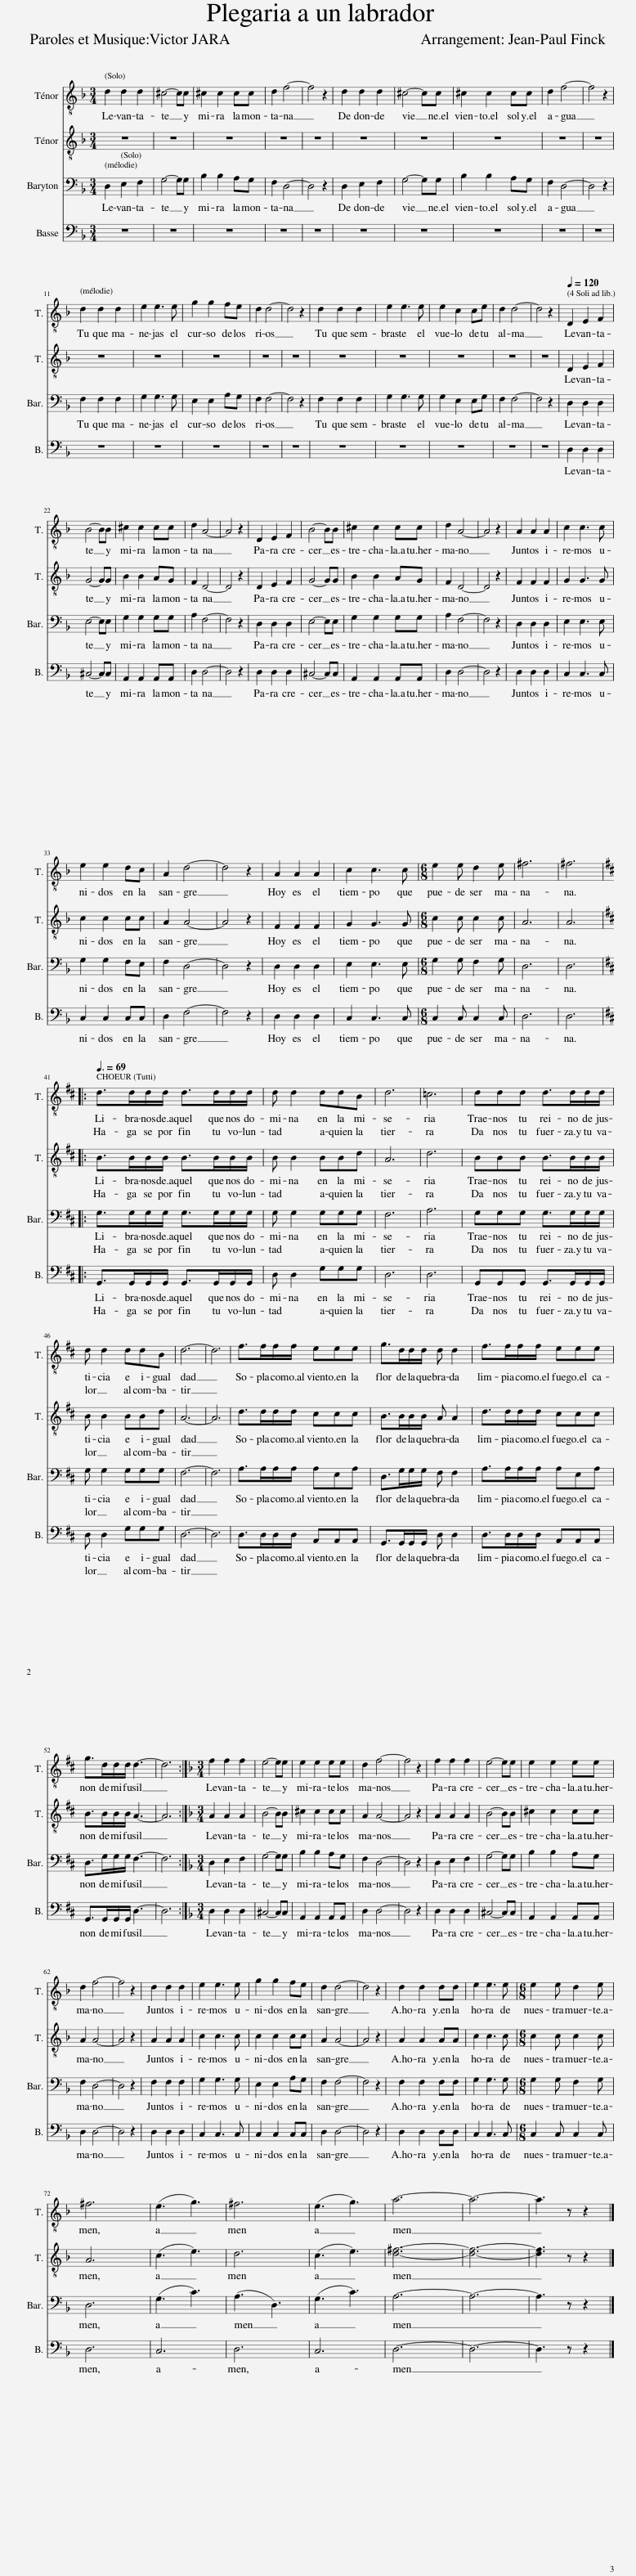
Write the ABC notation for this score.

X:1
%%score 1 2 3 4
L:1/8
M:3/4
I:linebreak $
K:F
V:1 treble-8
V:2 treble-8
V:3 bass
V:4 bass
V:1
 d2 d2 d2 | ^c4- cc | ^c2 c2 cc | d2 f4- | f4 z2 | %5
 d2 d2 d2 | ^c4- cc | ^c2 c2 cc | d2 f4- | f4 z2 |$ %10
 d2 d2 d2 | e2 e3 e | g2 g2 fe | d2 d4- | d4 z2 | %15
 d2 d2 d2 | e2 e3 e | e2 c2 ce | d2 d4- | d4 z2 | %20
[Q:1/4=120] D2 E2 F2 |$ B4- BB | ^c2 c2 cc | d2 A4- | A4 z2 | %25
 D2 E2 F2 | B4- BB | ^c2 c2 cc | d2 A4- | A4 z2 | %30
 A2 A2 A2 | c2 c3 c |$ e2 e2 dc | A2 d4- | d4 z2 | %35
 A2 A2 A2 | c2 c3 c |[M:6/8] e2 e d2 e | ^f6 | ^f6 |:$ %40
[K:D][Q:3/8=69] d>dd/d/ d>dd/d/ | d d2 ddB | d6 | =c6 | ddd d>dd/d/ |$ %45
 d d2 ddB | d6- | d6 | f>ff/f/ eee | g>dd/d/ d d2 | %50
 f>ff/f/ eee |$ g>dd/d/ d3- | d6 :|[K:F][M:3/4] f2 f2 f2 | e4- ee | %55
 e2 e2 ee | d2 f4- | f4 z2 | f2 f2 f2 | e4- ee | %60
 e2 e2 ee |$ d2 f4- | f4 z2 | d2 d2 d2 | e2 e3 e | %65
 g2 g2 fe | d2 d4- | d4 z2 | d2 d2 dd | e2 e3 e | %70
[M:6/8] e2 e d2 e |$ ^f6 | (e3 g3) | ^f6 | (e3 g3) | %75
 a6- | a6- | a3 z z2 |] %78
V:2
 z6 | z6 | z6 | z6 | z6 | %5
 z6 | z6 | z6 | z6 | z6 |$ %10
 z6 | z6 | z6 | z6 | z6 | %15
 z6 | z6 | z6 | z6 | z6 | %20
 D2 E2 F2 |$ G4- GG | B2 B2 AG | F2 D4- | D4 z2 | %25
 D2 E2 F2 | G4- GG | B2 B2 AG | F2 D4- | D4 z2 | %30
 F2 F2 F2 | G2 G3 G |$ c2 c2 cc | A2 A4- | A4 z2 | %35
 F2 F2 F2 | G2 G3 G |[M:6/8] c2 c c2 c | A6 | A6 |:$ %40
[K:D] B>BB/B/ B>BB/B/ | B B2 BBd | A6 | d6 | BBB B>BB/B/ |$ %45
 B B2 BBd | A6- | A6 | d>dd/d/ ccc | B>BB/B/ A A2 | %50
 d>dd/d/ ccc |$ B>BB/B/ A3- | A6 :|[K:F][M:3/4] A2 A2 A2 | B4- BB | %55
 ^c2 c2 cc | A2 A4- | A4 z2 | A2 A2 A2 | B4- BB | %60
 ^c2 c2 cc |$ A2 A4- | A4 z2 | A2 A2 A2 | c2 c3 c | %65
 c2 c2 cc | A2 A4- | A4 z2 | A2 A2 AA | c2 c3 c | %70
[M:6/8] c2 c c2 c |$ A6 | (c3 e3) | d6 | (c3 e3) | %75
 [d^f]6- | [df]6- | [df]3 z z2 |] %78
V:3
 D,2 E,2 F,2 | G,4- G,G, | B,2 B,2 A,G, | F,2 D,4- | D,4 z2 | %5
 D,2 E,2 F,2 | G,4- G,G, | B,2 B,2 A,G, | F,2 D,4- | D,4 z2 |$ %10
 F,2 F,2 F,2 | G,2 G,3 G, | E,2 E,2 A,G, | F,2 F,4- | F,4 z2 | %15
 F,2 F,2 F,2 | G,2 G,3 G, | G,2 E,2 E,G, | F,2 F,4- | F,4 z2 | %20
 D,2 D,2 D,2 |$ E,4- E,E, | G,2 G,2 G,G, | A,2 F,4- | F,4 z2 | %25
 D,2 D,2 D,2 | E,4- E,E, | G,2 G,2 G,G, | A,2 F,4- | F,4 z2 | %30
 D,2 D,2 D,2 | E,2 E,3 E, |$ G,2 G,2 F,E, | F,2 D,4- | D,4 z2 | %35
 D,2 D,2 D,2 | E,2 E,3 E, |[M:6/8] G,2 G, F,2 G, | D,6 | D,6 |:$ %40
[K:D] G,>G,G,/G,/ G,>G,G,/G,/ | G, G,2 G,G,G, | F,6 | A,6 | G,G,G, G,>G,G,/G,/ |$ %45
 G, G,2 G,G,G, | F,6- | F,6 | A,>A,A,/A,/ A,E,A, | D,>G,G,/G,/ F, F,2 | %50
 A,>A,A,/A,/ A,E,A, |$ D,>G,G,/G,/ F,3- | F,6 :|[K:F][M:3/4] D,2 E,2 F,2 | G,4- G,G, | %55
 B,2 B,2 A,G, | F,2 D,4- | D,4 z2 | D,2 E,2 F,2 | G,4- G,G, | %60
 B,2 B,2 A,G, |$ F,2 D,4- | D,4 z2 | F,2 F,2 F,2 | G,2 G,3 G, | %65
 E,2 E,2 A,G, | F,2 F,4- | F,4 z2 | F,2 F,2 F,F, | G,2 G,3 G, | %70
[M:6/8] G,2 G, F,2 G, |$ D,6 | (G,3 C3) | (A,3 D,3) | (G,3 C3) | %75
 A,6- | A,6- | A,3 z z2 |] %78
V:4
 z6 | z6 | z6 | z6 | z6 | %5
 z6 | z6 | z6 | z6 | z6 |$ %10
 z6 | z6 | z6 | z6 | z6 | %15
 z6 | z6 | z6 | z6 | z6 | %20
 D,2 D,2 D,2 |$ ^C,4- C,C, | A,,2 A,,2 A,,A,, | D,2 D,4- | D,4 z2 | %25
 D,2 D,2 D,2 | ^C,4- C,C, | A,,2 A,,2 A,,A,, | D,2 D,4- | D,4 z2 | %30
 D,2 D,2 D,2 | C,2 C,3 C, |$ C,2 C,2 C,C, | D,2 F,4- | F,4 z2 | %35
 D,2 D,2 D,2 | C,2 C,3 C, |[M:6/8] C,2 C, C,2 C, | D,6 | D,6 |:$ %40
[K:D] G,,>G,,G,,/G,,/ G,,>G,,G,,/G,,/ | D, D,2 G,G,G, | D,6 | D,6 | G,,G,,G,, G,,>G,,G,,/G,,/ |$ %45
 D, D,2 G,G,G, | D,6- | D,6 | D,>D,D,/D,/ A,,A,,A,, | G,,>G,,G,,/G,,/ D, D,2 | %50
 D,>D,D,/D,/ A,,A,,A,, |$ G,,>G,,G,,/G,,/ D,3- | D,6 :|[K:F][M:3/4] D,2 D,2 D,2 | ^C,4- C,C, | %55
 A,,2 A,,2 A,,A,, | D,2 D,4- | D,4 z2 | D,2 D,2 D,2 | ^C,4- C,C, | %60
 A,,2 A,,2 A,,A,, |$ D,2 D,4- | D,4 z2 | D,2 D,2 D,2 | C,2 C,3 C, | %65
 C,2 C,2 C,C, | D,2 D,4- | D,4 z2 | D,2 D,2 D,D, | C,2 C,3 C, | %70
[M:6/8] C,2 C, C,2 C, |$ D,6 | C,6 | D,6 | C,6 | %75
 D,6- | D,6- | D,3 z z2 |] %78
